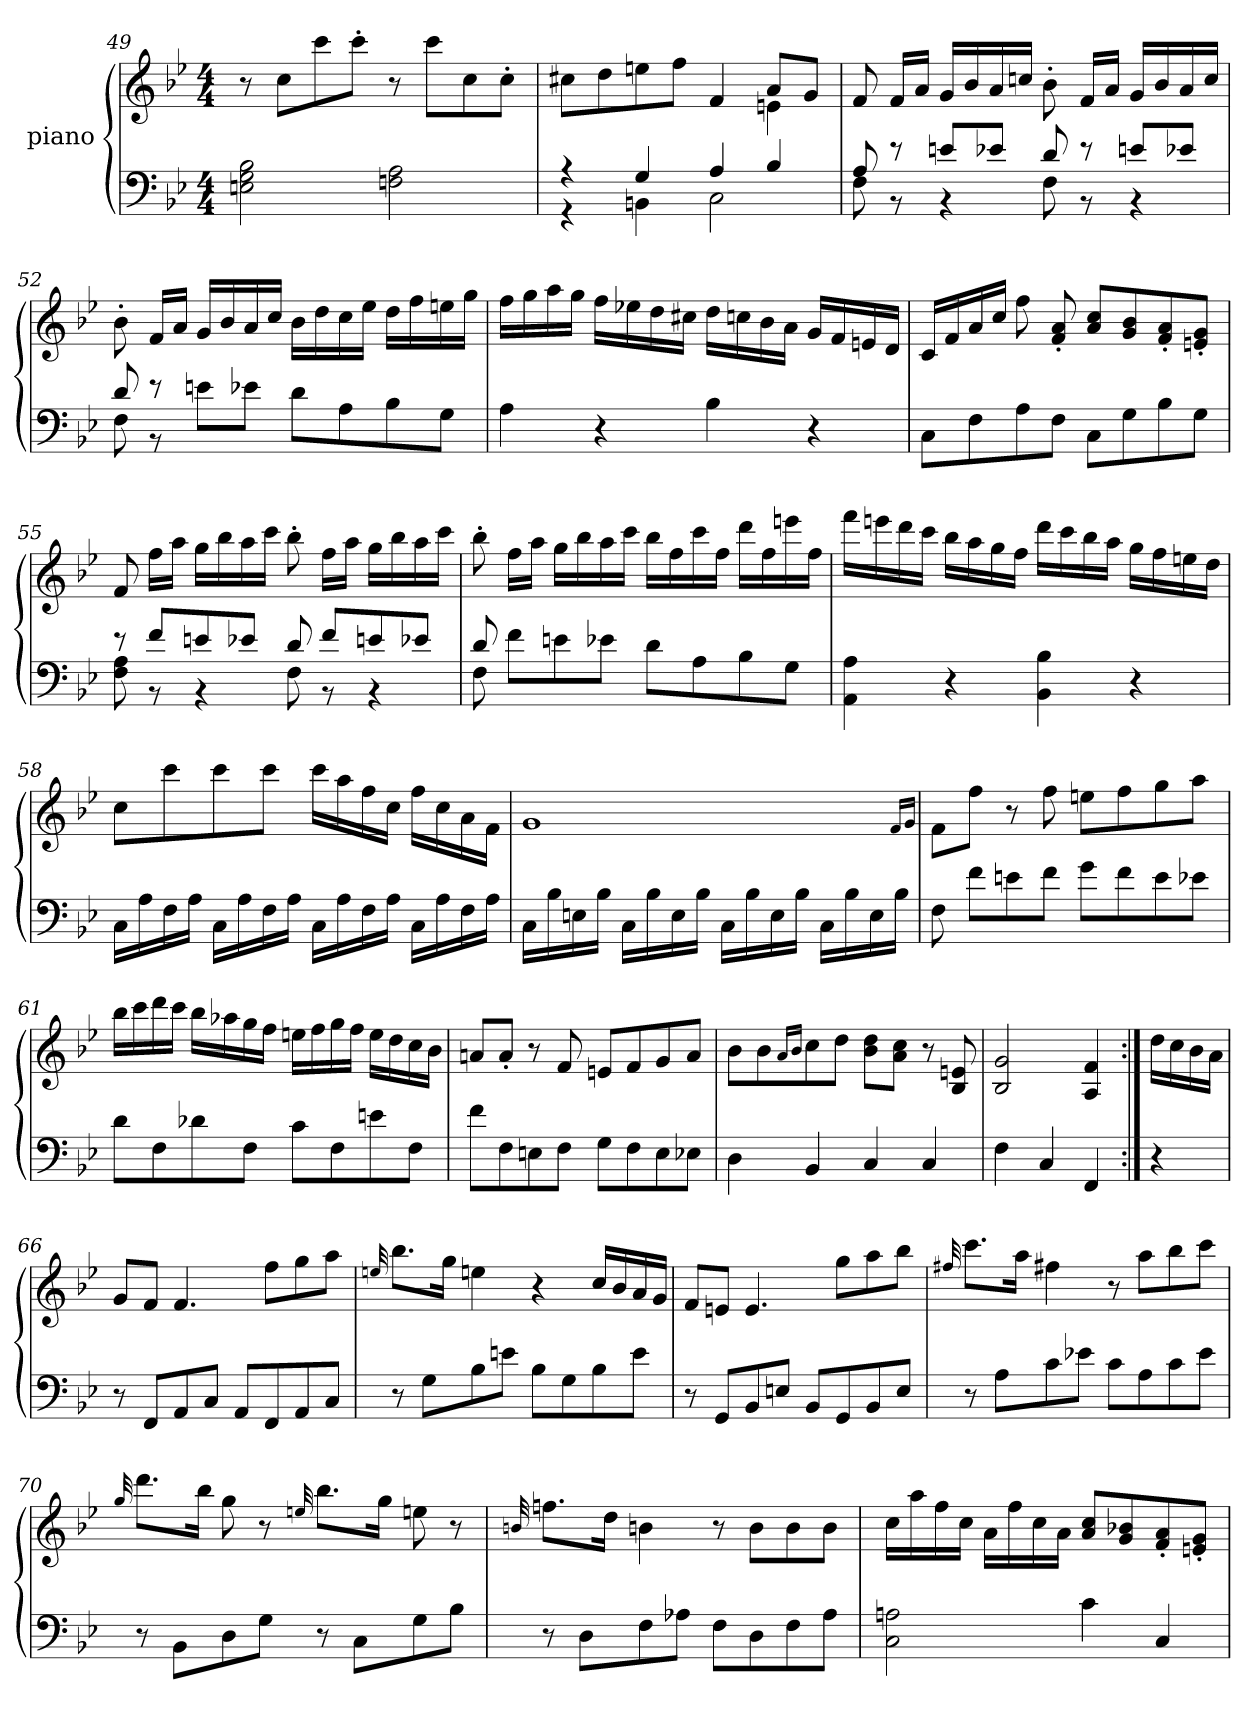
**kern	**kern
*part2	*part1
*staff2	*staff1
*	*I"piano
*clefF4	*clefG2
*k[b-e-]	*k[b-e-]
*B-:	*B-:
*M4/4	*M4/4
=49	=49
2En 2G 2B-	8r
.	8ccL
.	8ccc
.	8ccc'>J
2Fn 2A	8r
.	8cccL
.	8cc
.	8cc'>J
=50	=50
*^	*^
4r	4r	8cc#XL	2.ryy
.	.	8dd	.
4G	4BBn	8een	.
.	.	8ffJ	.
4A	2C	4f	.
4B-	.	8aL	4en
.	.	8gJ	.
*	*	*v	*v
=51	=51	=51
8A	8F	8f
8r	8r	16fLL
.	.	16aJJ
8enL	4r	16gLL
.	.	16b-
8e-XJ	.	16a
.	.	16ccnJJ
8d	8F	8b-'>
8r	8r	16fLL
.	.	16aJJ
8enL	4r	16gLL
.	.	16b-
8e-XJ	.	16a
.	.	16ccJJ
=52	=52	=52
8d	8F	8b-'>
8r	8r	16fLL
.	.	16aJJ
2.ryy	8enL	16gLL
.	.	16b-
.	8e-XJ	16a
.	.	16ccJJ
.	8dL	16b-LL
.	.	16dd
.	8A	16cc
.	.	16ee-JJ
.	8B-	16ddLL
.	.	16ff
.	8GJ	16een
.	.	16ggJJ
*v	*v	*
=53	=53
4A	16ffLL
.	16gg
.	16aa
.	16ggJJ
4r	16ffLL
.	16ee-X
.	16dd
.	16cc#XJJ
4B-	16ddLL
.	16ccn
.	16b-
.	16aJJ
4r	16gLL
.	16f
.	16en
.	16dJJ
=54	=54
8CL	16cLL
.	16f
8F	16a
.	16ccJJ
8A	8ff
8FJ	8f'> 8a'>
8CL	8a 8ccL
8G	8g 8b-
8B-	8f'> 8a'>
8GJ	8en'> 8g'>J
=55	=55
*^	*
8r	8F 8A	8f
8fL	8r	16ffLL
.	.	16aaJJ
8en	4r	16ggLL
.	.	16bb-
8e-XJ	.	16aa
.	.	16cccJJ
8d	8F	8bb-'>
8fL	8r	16ffLL
.	.	16aaJJ
8en	4r	16ggLL
.	.	16bb-
8e-XJ	.	16aa
.	.	16cccJJ
=56	=56	=56
8d	8F	8bb-'>
2..ryy	8fL	16ffLL
.	.	16aaJJ
.	8en	16ggLL
.	.	16bb-
.	8e-XJ	16aa
.	.	16cccJJ
.	8dL	16bb-LL
.	.	16ff
.	8A	16ccc
.	.	16ffJJ
.	8B-	16dddLL
.	.	16ff
.	8GJ	16eeen
.	.	16ffJJ
*v	*v	*
=57	=57
4AA 4A	16fffLL
.	16eeen
.	16ddd
.	16cccJJ
4r	16bb-LL
.	16aa
.	16gg
.	16ffJJ
4BB- 4B-	16dddLL
.	16ccc
.	16bb-
.	16aaJJ
4r	16ggLL
.	16ff
.	16een
.	16ddJJ
=58	=58
16CLL	8ccL
16A	.
16F	8ccc
16AJJ	.
16CLL	8ccc
16A	.
16F	8cccJ
16AJJ	.
16CLL	16cccLL
16A	16aa
16F	16ff
16AJJ	16ccJJ
16CLL	16ffLL
16A	16cc
16F	16a
16AJJ	16fJJ
=59	=59
16CLL	1g
16B-	.
16En	.
16B-JJ	.
16CLL	.
16B-	.
16E	.
16B-JJ	.
16CLL	.
16B-	.
16E	.
16B-JJ	.
16CLL	.
16B-	.
16E	.
16B-JJ	.
.	16qfLL
.	16qgJJ
=60	=60
8F	8fL
8fL	8ffJ
8en	8r
8fJ	8ff
8gL	8eenL
8f	8ff
8e	8gg
8e-XJ	8aaJ
=61	=61
8dL	16bb-LL
.	16ccc
8F	16ddd
.	16cccJJ
8d-X	16bb-LL
.	16aa-X
8FJ	16gg
.	16ffJJ
8cL	16eenLL
.	16ff
8F	16gg
.	16ffJJ
8en	16eeLL
.	16dd
8FJ	16cc
.	16b-JJ
=62	=62
8fL	8anL
8F	8a'>J
8En	8r
8FJ	8f
8GL	8enL
8F	8f
8E	8g
8E-XJ	8aJ
=63	=63
4D	8b-L
.	8b-
.	16qaL
.	16qb-J
4BB-	8cc
.	8ddJ
4C	8b- 8ddL
.	8a 8ccJ
4C	8r
.	8B- 8en
=64	=64
4F	2B- 2g
4C	.
4FF	4A 4f
=65:|!	=65:|!
4r	16ddLL
.	16cc
.	16b-
.	16aJJ
=66	=66
8r	8gL
8FFL	8fJ
8AA	4.f
8CJ	.
8AAL	.
8FF	8ffL
8AA	8gg
8CJ	8aaJ
=67	=67
.	32qqeen
8r	8.bb-L
8GL	.
.	16ggJk
8B-	4een
8enJ	.
8B-L	4r
8G	.
8B-	16ccLL
.	16b-
8eJ	16a
.	16gJJ
=68	=68
8r	8fL
8GGL	8enJ
8BB-	4.e
8EnJ	.
8BB-L	.
8GG	8ggL
8BB-	8aa
8EJ	8bb-J
=69	=69
.	32qqff#X
8r	8.cccL
8AL	.
.	16aaJk
8c	4ff#
8e-XJ	.
8cL	8r
8A	8aaL
8c	8bb-
8e-J	8cccJ
=70	=70
.	32qqgg
8r	8.dddL
8BB-L	.
.	16bb-Jk
8D	8gg
8GJ	8r
.	32qqeen
8r	8.bb-L
8CL	.
.	16ggJk
8G	8een
8B-J	8r
=71	=71
.	32qqbn
8r	8.ffnL
8DL	.
.	16ddJk
8F	4bn
8A-XJ	.
8FL	8r
8D	8bL
8F	8b
8A-J	8bJ
=72	=72
2C 2An	16ccLL
.	16aa
.	16ff
.	16ccJJ
.	16aLL
.	16ff
.	16cc
.	16aJJ
4c	8a 8ccL
.	8g 8b-X
4C	8f'> 8a'>
.	8en'> 8g'>J
=	=
*-	*-
